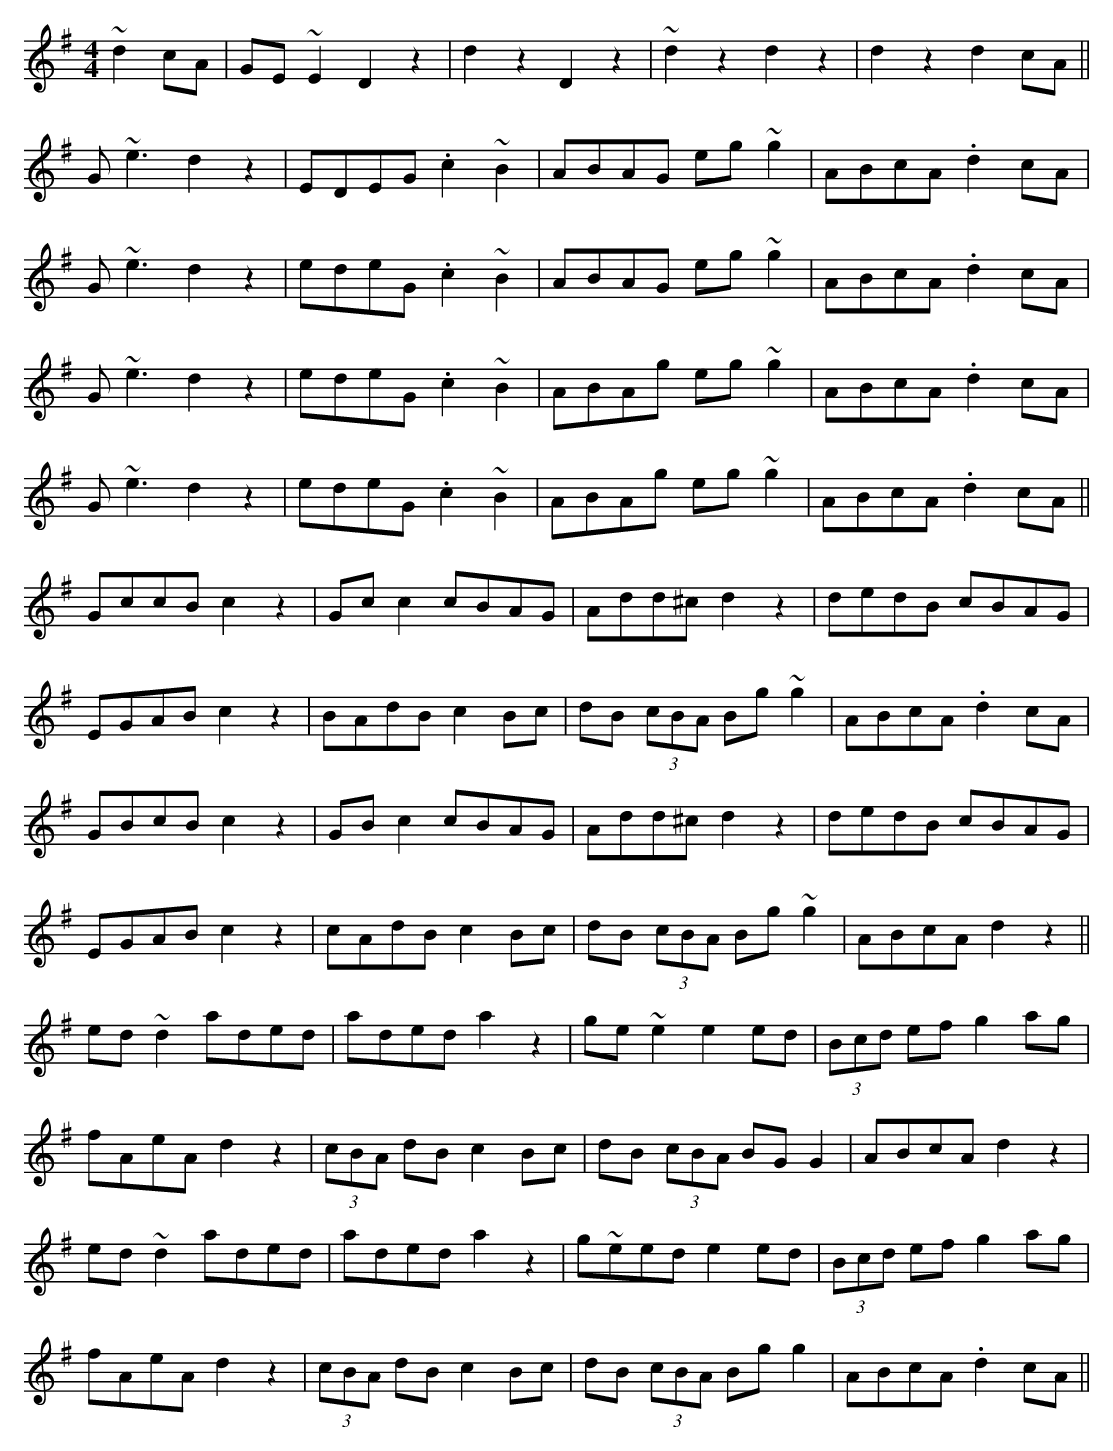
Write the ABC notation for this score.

X:1
M:4/4
K:Dmix
~d2cA | GE~E2 D2z2 | d2z2 D2z2 | ~d2z2 d2z2 | d2z2 d2cA ||
G~e3 d2z2 | EDEG .c2~B2 | ABAG eg~g2 | ABcA .d2cA |
G~e3 d2z2 | edeG .c2~B2 | ABAG eg~g2 | ABcA .d2cA |
G~e3 d2z2 | edeG .c2~B2 | ABAg eg~g2 | ABcA .d2cA |
G~e3 d2z2 | edeG .c2~B2 | ABAg eg~g2 | ABcA .d2cA ||
GccB c2z2 | Gcc2 cBAG | Add^c d2z2 | dedB cBAG |
EGAB c2z2 | BAdB c2Bc | dB (3cBA Bg~g2 | ABcA .d2cA |
GBcB c2z2 | GBc2 cBAG | Add^c d2z2 | dedB cBAG |
EGAB c2z2 | cAdB c2Bc | dB (3cBA Bg~g2 | ABcA d2z2 ||
ed~d2 aded | aded a2z2 | ge~e2 e2ed | (3Bcd ef g2ag |
fAeA d2z2 | (3cBA dB c2Bc | dB (3cBA BGG2 | ABcA d2z2 |
ed~d2 aded | aded a2z2 | g~eed e2ed | (3Bcd ef g2ag |
fAeA d2z2 | (3cBA dB c2Bc | dB (3cBA Bgg2 | ABcA .d2cA ||
